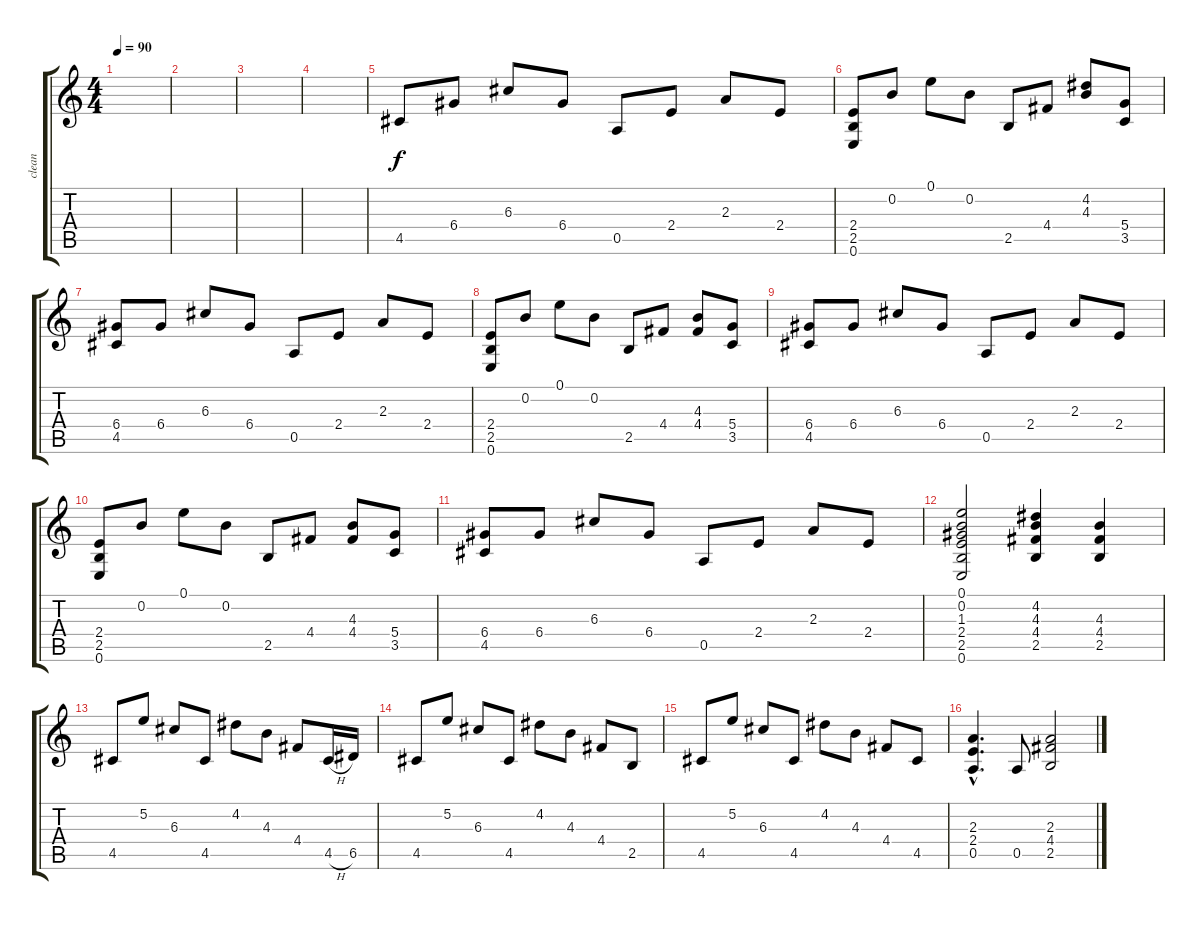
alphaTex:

\track ("clean" "clean") {instrument electricguitarclean}
\staff {score tabs}
\tuning (E4 B3 G3 D3 A2 E2) {hide}
\ts (4 4)
\tempo 90
\clef g2
\ks c
|
|
|
|
4.5.8 6.4.8 6.3.8 6.4.8 0.5.8 2.4.8 2.3.8 2.4.8 |
(2.4 2.5 0.6).8 0.2.8 0.1.8 0.2.8 2.5.8 4.4.8 (4.2 4.3).8 (5.4 3.5).8 |
(6.4 4.5).8 6.4.8 6.3.8 6.4.8 0.5.8 2.4.8 2.3.8 2.4.8 |
(2.4 2.5 0.6).8 0.2.8 0.1.8 0.2.8 2.5.8 4.4.8 (4.3 4.4).8 (5.4 3.5).8 |
(6.4 4.5).8 6.4.8 6.3.8 6.4.8 0.5.8 2.4.8 2.3.8 2.4.8 |
(2.4 2.5 0.6).8 0.2.8 0.1.8 0.2.8 2.5.8 4.4.8 (4.3 4.4).8 (5.4 3.5).8 |
(6.4 4.5).8 6.4.8 6.3.8 6.4.8 0.5.8 2.4.8 2.3.8 2.4.8 |
(0.1 0.2 1.3 2.4 2.5 0.6).2 (4.2 4.3 4.4 2.5).4 (4.3 4.4 2.5).4 |
4.5.8 5.2.8 6.3.8 4.5.8 4.2.8 4.3.8 4.4.8 4.5{h}.16 6.5.16 |
4.5.8 5.2.8 6.3.8 4.5.8 4.2.8 4.3.8 4.4.8 2.5.8 |
4.5.8 5.2.8 6.3.8 4.5.8 4.2.8 4.3.8 4.4.8 4.5.8 |
(2.3{hac} 2.4{hac} 0.5{hac}).4{d} 0.5.8 (2.3 4.4 2.5).2
